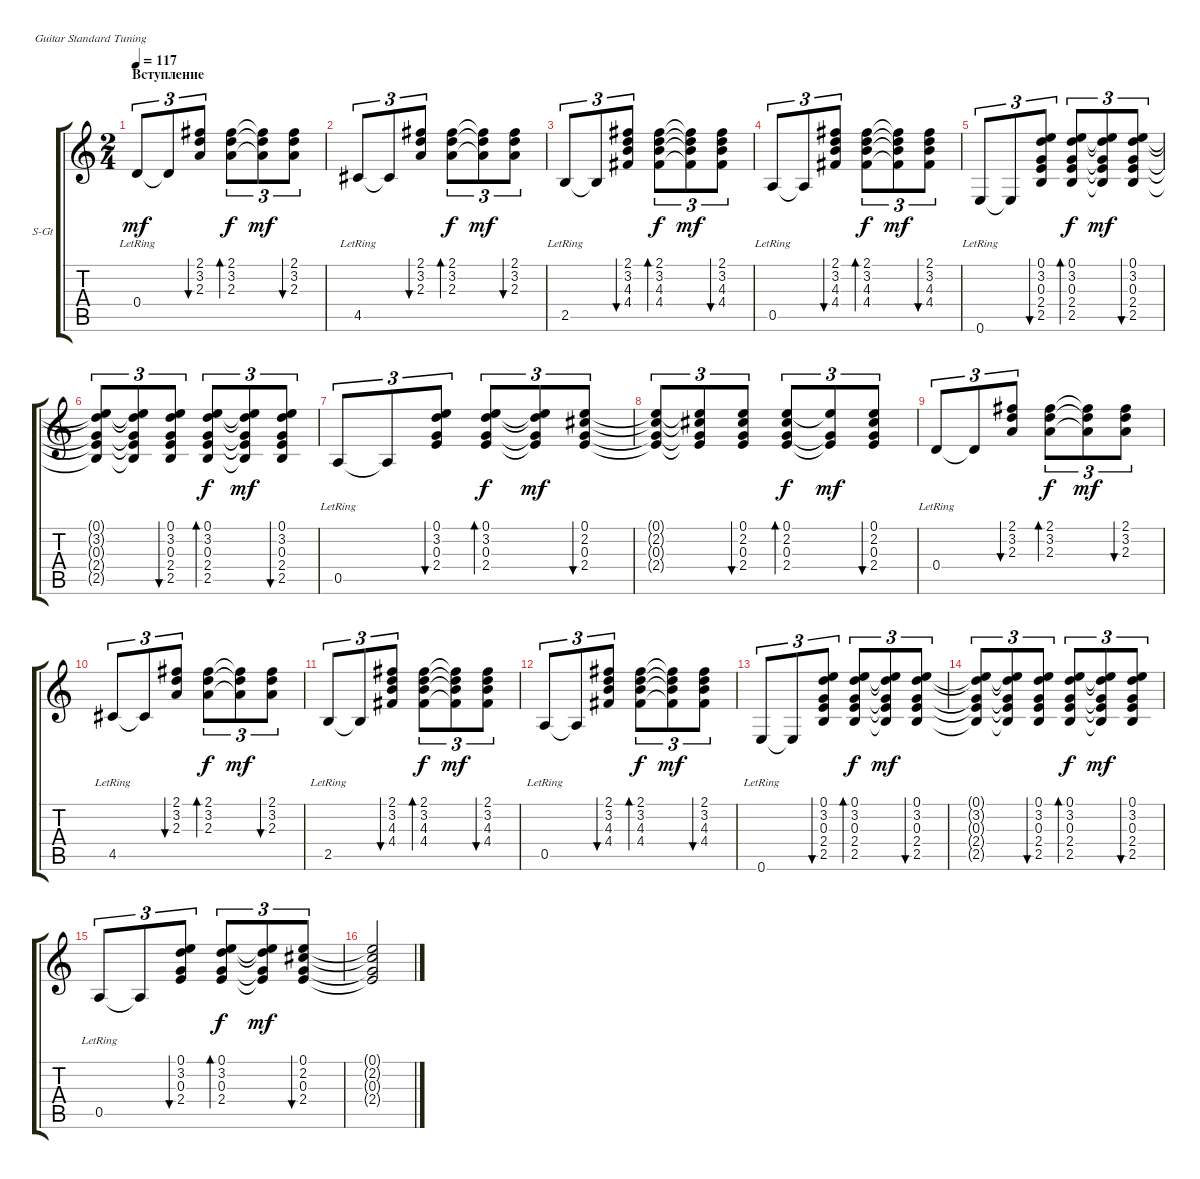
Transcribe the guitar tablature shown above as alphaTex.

\defaultSystemsLayout 4
\bracketExtendMode groupsimilarinstruments
\firstSystemTrackNameOrientation horizontal
\otherSystemsTrackNameOrientation horizontal
\track ("Steel Guitar" "S-Gt") {instrument acousticguitarsteel}
\staff {score tabs}
\tuning (E4 B3 G3 D3 A2 E2)
\ts (2 4)
\section ("" "Вступление")
\tempo 117
\clef g2
\ks c
0.4{lr}.8{tu (3 2) dy mf instrument acousticguitarsteel} 0.4{t}.8{tu (3 2)} (2.3 3.2 2.1).8{tu (3 2) bu 30} (2.3 3.2 2.1).8{tu (3 2) bd 30 dy f} (2.3{t} 3.2{t} 2.1{t}).8{tu (3 2) dy mf} (2.3 3.2 2.1).8{tu (3 2) bu 30} |
4.5{lr}.8{tu (3 2)} 4.5{t}.8{tu (3 2)} (2.3 3.2 2.1).8{tu (3 2) bu 30} (2.3 3.2 2.1).8{tu (3 2) bd 30 dy f} (2.3{t} 3.2{t} 2.1{t}).8{tu (3 2) dy mf} (2.3 3.2 2.1).8{tu (3 2) bu 30} |
2.5{lr}.8{tu (3 2)} 2.5{t}.8{tu (3 2)} (4.3 3.2 2.1 4.4).8{tu (3 2) bu 30} (4.3 3.2 2.1 4.4).8{tu (3 2) bd 30 dy f} (4.3{t} 3.2{t} 2.1{t} 4.4{t}).8{tu (3 2) dy mf} (4.3 3.2 2.1 4.4).8{tu (3 2) bu 30} |
0.5{lr}.8{tu (3 2)} 0.5{t}.8{tu (3 2)} (4.3 3.2 2.1 4.4).8{tu (3 2) bu 30} (4.3 3.2 2.1 4.4).8{tu (3 2) bd 30 dy f} (4.3{t} 3.2{t} 2.1{t} 4.4{t}).8{tu (3 2) dy mf} (4.3 3.2 2.1 4.4).8{tu (3 2) bu 30} |
0.6{lr}.8{tu (3 2)} 0.6{t}.8{tu (3 2)} (0.3 3.2 0.1 2.4 2.5).8{tu (3 2) bu 30} (0.3 3.2 0.1 2.4 2.5).8{tu (3 2) bd 30 dy f} (3.2{t} 0.1{t} 2.5{t} 2.4{t} 0.3{t}).8{tu (3 2) dy mf} (0.3 3.2 0.1 2.4 2.5).8{tu (3 2) bu 30} |
(0.3{t} 3.2{t} 0.1{t} 2.4{t} 2.5{t}).8{tu (3 2)} (0.1{t} 3.2{t} 0.3{t} 2.4{t} 2.5{t}).8{tu (3 2)} (0.3 3.2 0.1 2.4 2.5).8{tu (3 2) bu 30} (0.3 3.2 0.1 2.4 2.5).8{tu (3 2) bd 30 dy f} (3.2{t} 0.1{t} 2.5{t} 2.4{t} 0.3{t}).8{tu (3 2) dy mf} (0.3 3.2 0.1 2.4 2.5).8{tu (3 2) bu 30} |
0.5{lr}.8{tu (3 2)} 0.5{t}.8{tu (3 2)} (0.3 3.2 0.1 2.4).8{tu (3 2) bu 30} (0.3 3.2 0.1 2.4).8{tu (3 2) bd 30 dy f} (3.2{t} 0.1{t} 2.4{t} 0.3{t}).8{tu (3 2) dy mf} (0.3 2.2 0.1 2.4).8{tu (3 2) bu 30} |
(0.3{t} 2.2{t} 0.1{t} 2.4{t}).8{tu (3 2)} (0.1{t} 2.2{t} 0.3{t} 2.4{t}).8{tu (3 2)} (0.3 2.2 0.1 2.4).8{tu (3 2) bu 30} (0.3 2.2 0.1 2.4).8{tu (3 2) bd 30 dy f} (0.1{t} 2.4{t} 0.3{t}).8{tu (3 2) dy mf} (0.3 2.2 0.1 2.4).8{tu (3 2) bu 30} |
0.4{lr}.8{tu (3 2)} 0.4{t}.8{tu (3 2)} (2.3 3.2 2.1).8{tu (3 2) bu 30} (2.3 3.2 2.1).8{tu (3 2) bd 30 dy f} (2.3{t} 3.2{t} 2.1{t}).8{tu (3 2) dy mf} (2.3 3.2 2.1).8{tu (3 2) bu 30} |
4.5{lr}.8{tu (3 2)} 4.5{t}.8{tu (3 2)} (2.3 3.2 2.1).8{tu (3 2) bu 30} (2.3 3.2 2.1).8{tu (3 2) bd 30 dy f} (2.3{t} 3.2{t} 2.1{t}).8{tu (3 2) dy mf} (2.3 3.2 2.1).8{tu (3 2) bu 30} |
2.5{lr}.8{tu (3 2)} 2.5{t}.8{tu (3 2)} (4.3 3.2 2.1 4.4).8{tu (3 2) bu 30} (4.3 3.2 2.1 4.4).8{tu (3 2) bd 30 dy f} (4.3{t} 3.2{t} 2.1{t} 4.4{t}).8{tu (3 2) dy mf} (4.3 3.2 2.1 4.4).8{tu (3 2) bu 30} |
0.5{lr}.8{tu (3 2)} 0.5{t}.8{tu (3 2)} (4.3 3.2 2.1 4.4).8{tu (3 2) bu 30} (4.3 3.2 2.1 4.4).8{tu (3 2) bd 30 dy f} (4.3{t} 3.2{t} 2.1{t} 4.4{t}).8{tu (3 2) dy mf} (4.3 3.2 2.1 4.4).8{tu (3 2) bu 30} |
0.6{lr}.8{tu (3 2)} 0.6{t}.8{tu (3 2)} (0.3 3.2 0.1 2.4 2.5).8{tu (3 2) bu 30} (0.3 3.2 0.1 2.4 2.5).8{tu (3 2) bd 30 dy f} (3.2{t} 0.1{t} 2.5{t} 2.4{t} 0.3{t}).8{tu (3 2) dy mf} (0.3 3.2 0.1 2.4 2.5).8{tu (3 2) bu 30} |
(0.3{t} 3.2{t} 0.1{t} 2.4{t} 2.5{t}).8{tu (3 2)} (0.1{t} 3.2{t} 0.3{t} 2.4{t} 2.5{t}).8{tu (3 2)} (0.3 3.2 0.1 2.4 2.5).8{tu (3 2) bu 30} (0.3 3.2 0.1 2.4 2.5).8{tu (3 2) bd 30 dy f} (3.2{t} 0.1{t} 2.5{t} 2.4{t} 0.3{t}).8{tu (3 2) dy mf} (0.3 3.2 0.1 2.4 2.5).8{tu (3 2) bu 30} |
0.5{lr}.8{tu (3 2)} 0.5{t}.8{tu (3 2)} (0.3 3.2 0.1 2.4).8{tu (3 2) bu 30} (0.3 3.2 0.1 2.4).8{tu (3 2) bd 30 dy f} (3.2{t} 0.1{t} 2.4{t} 0.3{t}).8{tu (3 2) dy mf} (0.3 2.2 0.1 2.4).8{tu (3 2) bu 30} |
(0.3{t} 2.2{t} 0.1{t} 2.4{t}).2
